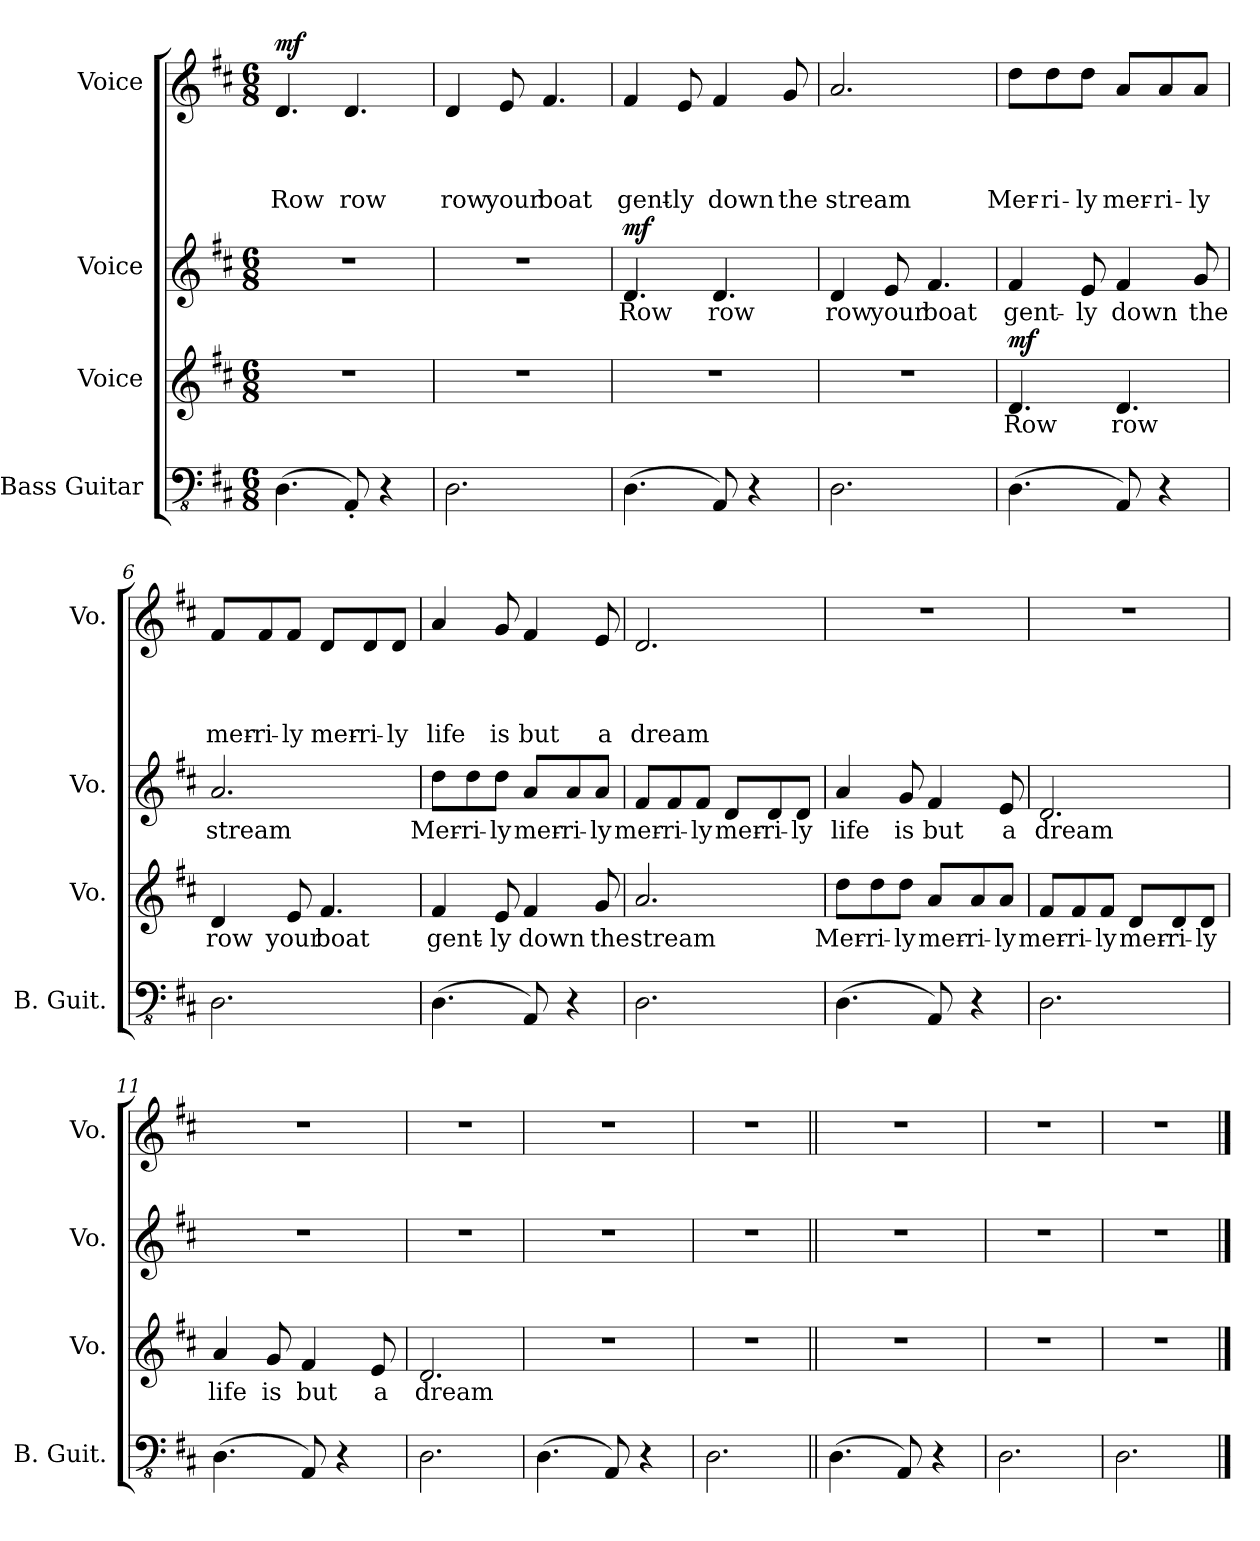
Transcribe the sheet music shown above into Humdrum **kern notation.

**kern	**text	**kern	**text	**dynam	**kern	**text	**dynam	**kern	**text	**text	**text	**text	**dynam
*part4	*part4	*part3	*part3	*part3	*part2	*part2	*part2	*part1	*part1	*part1	*part1	*part1	*part1
*staff4	*staff4	*staff3	*staff3	*staff3	*staff2	*staff2	*staff2	*staff1	*staff1	*staff1	*staff1	*staff1	*staff1
*I"Bass Guitar	*	*I"Voice	*	*	*I"Voice	*	*	*I"Voice	*	*	*	*	*
*I'B. Guit.	*	*I'Vo.	*	*	*I'Vo.	*	*	*I'Vo.	*	*	*	*	*
*clefFv4	*	*clefG2	*	*	*clefG2	*	*	*clefG2	*	*	*	*	*
*k[f#c#]	*	*k[f#c#]	*	*	*k[f#c#]	*	*	*k[f#c#]	*	*	*	*	*
*D:	*	*D:	*	*	*D:	*	*	*D:	*	*	*	*	*
*M6/8	*	*M6/8	*	*	*M6/8	*	*	*M6/8	*	*	*	*	*
=1	=1	=1	=1	=1	=1	=1	=1	=1	=1	=1	=1	=1	=1
!	!	!	!	!	!	!	!	!	!	!	!	!	!LO:DY:a
(4.DD\	.	2.r	.	.	2.r	.	.	4.d/	.	.	.	Row	mf
8AAA'/)	.	.	.	.	.	.	.	4.d/	.	.	.	row	.
4r	.	.	.	.	.	.	.	.	.	.	.	.	.
=2	=2	=2	=2	=2	=2	=2	=2	=2	=2	=2	=2	=2	=2
2.DD\	.	2.r	.	.	2.r	.	.	4d/	.	.	.	row	.
.	.	.	.	.	.	.	.	8e/	.	.	.	your	.
.	.	.	.	.	.	.	.	4.f#/	.	.	.	boat	.
=3	=3	=3	=3	=3	=3	=3	=3	=3	=3	=3	=3	=3	=3
!	!	!	!	!	!	!	!LO:DY:a	!	!	!	!	!	!
(4.DD\	.	2.r	.	.	4.d/	Row	mf	4f#/	.	.	.	gent-	.
.	.	.	.	.	.	.	.	8e/	.	.	.	-ly	.
8AAA/)	.	.	.	.	4.d/	row	.	4f#/	.	.	.	down	.
4r	.	.	.	.	.	.	.	.	.	.	.	.	.
.	.	.	.	.	.	.	.	8g/	.	.	.	the	.
=4	=4	=4	=4	=4	=4	=4	=4	=4	=4	=4	=4	=4	=4
2.DD\	.	2.r	.	.	4d/	row	.	2.a/	.	.	.	stream	.
.	.	.	.	.	8e/	your	.	.	.	.	.	.	.
.	.	.	.	.	4.f#/	boat	.	.	.	.	.	.	.
=5	=5	=5	=5	=5	=5	=5	=5	=5	=5	=5	=5	=5	=5
!	!	!	!	!LO:DY:a	!	!	!	!	!	!	!	!	!
(4.DD\	.	4.d/	Row	mf	4f#/	gent-	.	8dd\L	.	.	.	Mer-	.
.	.	.	.	.	.	.	.	8dd\	.	.	.	-ri-	.
.	.	.	.	.	8e/	-ly	.	8dd\J	.	.	.	-ly	.
8AAA/)	.	4.d/	row	.	4f#/	down	.	8a/L	.	.	.	mer-	.
4r	.	.	.	.	.	.	.	8a/	.	.	.	-ri-	.
.	.	.	.	.	8g/	the	.	8a/J	.	.	.	-ly	.
=6	=6	=6	=6	=6	=6	=6	=6	=6	=6	=6	=6	=6	=6
2.DD\	.	4d/	row	.	2.a/	stream	.	8f#/L	.	.	.	mer-	.
.	.	.	.	.	.	.	.	8f#/	.	.	.	-ri-	.
.	.	8e/	your	.	.	.	.	8f#/J	.	.	.	-ly	.
.	.	4.f#/	boat	.	.	.	.	8d/L	.	.	.	mer-	.
.	.	.	.	.	.	.	.	8d/	.	.	.	-ri-	.
.	.	.	.	.	.	.	.	8d/J	.	.	.	-ly	.
!!LO:LB:g=z
=7	=7	=7	=7	=7	=7	=7	=7	=7	=7	=7	=7	=7	=7
(4.DD\	.	4f#/	gent-	.	8dd\L	Mer-	.	4a/	.	.	.	life	.
.	.	.	.	.	8dd\	-ri-	.	.	.	.	.	.	.
.	.	8e/	-ly	.	8dd\J	-ly	.	8g/	.	.	.	is	.
8AAA/)	.	4f#/	down	.	8a/L	mer-	.	4f#/	.	.	.	but	.
4r	.	.	.	.	8a/	-ri-	.	.	.	.	.	.	.
.	.	8g/	the	.	8a/J	-ly	.	8e/	.	.	.	a	.
=8	=8	=8	=8	=8	=8	=8	=8	=8	=8	=8	=8	=8	=8
2.DD\	.	2.a/	stream	.	8f#/L	mer-	.	2.d/	.	.	.	dream	.
.	.	.	.	.	8f#/	-ri-	.	.	.	.	.	.	.
.	.	.	.	.	8f#/J	-ly	.	.	.	.	.	.	.
.	.	.	.	.	8d/L	mer-	.	.	.	.	.	.	.
.	.	.	.	.	8d/	-ri-	.	.	.	.	.	.	.
.	.	.	.	.	8d/J	-ly	.	.	.	.	.	.	.
=9	=9	=9	=9	=9	=9	=9	=9	=9	=9	=9	=9	=9	=9
(4.DD\	.	8dd\L	Mer-	.	4a/	life	.	2.r	.	.	.	.	.
.	.	8dd\	-ri-	.	.	.	.	.	.	.	.	.	.
.	.	8dd\J	-ly	.	8g/	is	.	.	.	.	.	.	.
8AAA/)	.	8a/L	mer-	.	4f#/	but	.	.	.	.	.	.	.
4r	.	8a/	-ri-	.	.	.	.	.	.	.	.	.	.
.	.	8a/J	-ly	.	8e/	a	.	.	.	.	.	.	.
=10	=10	=10	=10	=10	=10	=10	=10	=10	=10	=10	=10	=10	=10
2.DD\	.	8f#/L	mer-	.	2.d/	dream	.	2.r	.	.	.	.	.
.	.	8f#/	-ri-	.	.	.	.	.	.	.	.	.	.
.	.	8f#/J	-ly	.	.	.	.	.	.	.	.	.	.
.	.	8d/L	mer-	.	.	.	.	.	.	.	.	.	.
.	.	8d/	-ri-	.	.	.	.	.	.	.	.	.	.
.	.	8d/J	-ly	.	.	.	.	.	.	.	.	.	.
=11	=11	=11	=11	=11	=11	=11	=11	=11	=11	=11	=11	=11	=11
(4.DD\	.	4a/	life	.	2.r	.	.	2.r	.	.	.	.	.
.	.	8g/	is	.	.	.	.	.	.	.	.	.	.
8AAA/)	.	4f#/	but	.	.	.	.	.	.	.	.	.	.
4r	.	.	.	.	.	.	.	.	.	.	.	.	.
.	.	8e/	a	.	.	.	.	.	.	.	.	.	.
=12	=12	=12	=12	=12	=12	=12	=12	=12	=12	=12	=12	=12	=12
2.DD\	.	2.d/	dream	.	2.r	.	.	2.r	.	.	.	.	.
!!LO:LB:g=z
=13	=13	=13	=13	=13	=13	=13	=13	=13	=13	=13	=13	=13	=13
(4.DD\	.	2.r	.	.	2.r	.	.	2.r	.	.	.	.	.
8AAA/)	.	.	.	.	.	.	.	.	.	.	.	.	.
4r	.	.	.	.	.	.	.	.	.	.	.	.	.
=14	=14	=14	=14	=14	=14	=14	=14	=14	=14	=14	=14	=14	=14
2.DD\	.	2.r	.	.	2.r	.	.	2.r	.	.	.	.	.
=15||	=15||	=15||	=15||	=15||	=15||	=15||	=15||	=15||	=15||	=15||	=15||	=15||	=15||
(4.DD\	.	2.r	.	.	2.r	.	.	2.r	.	.	.	.	.
8AAA/)	.	.	.	.	.	.	.	.	.	.	.	.	.
4r	.	.	.	.	.	.	.	.	.	.	.	.	.
=16	=16	=16	=16	=16	=16	=16	=16	=16	=16	=16	=16	=16	=16
2.DD\	.	2.r	.	.	2.r	.	.	2.r	.	.	.	.	.
=17	=17	=17	=17	=17	=17	=17	=17	=17	=17	=17	=17	=17	=17
2.DD\	.	2.r	.	.	2.r	.	.	2.r	.	.	.	.	.
==	==	==	==	==	==	==	==	==	==	==	==	==	==
*-	*-	*-	*-	*-	*-	*-	*-	*-	*-	*-	*-	*-	*-
